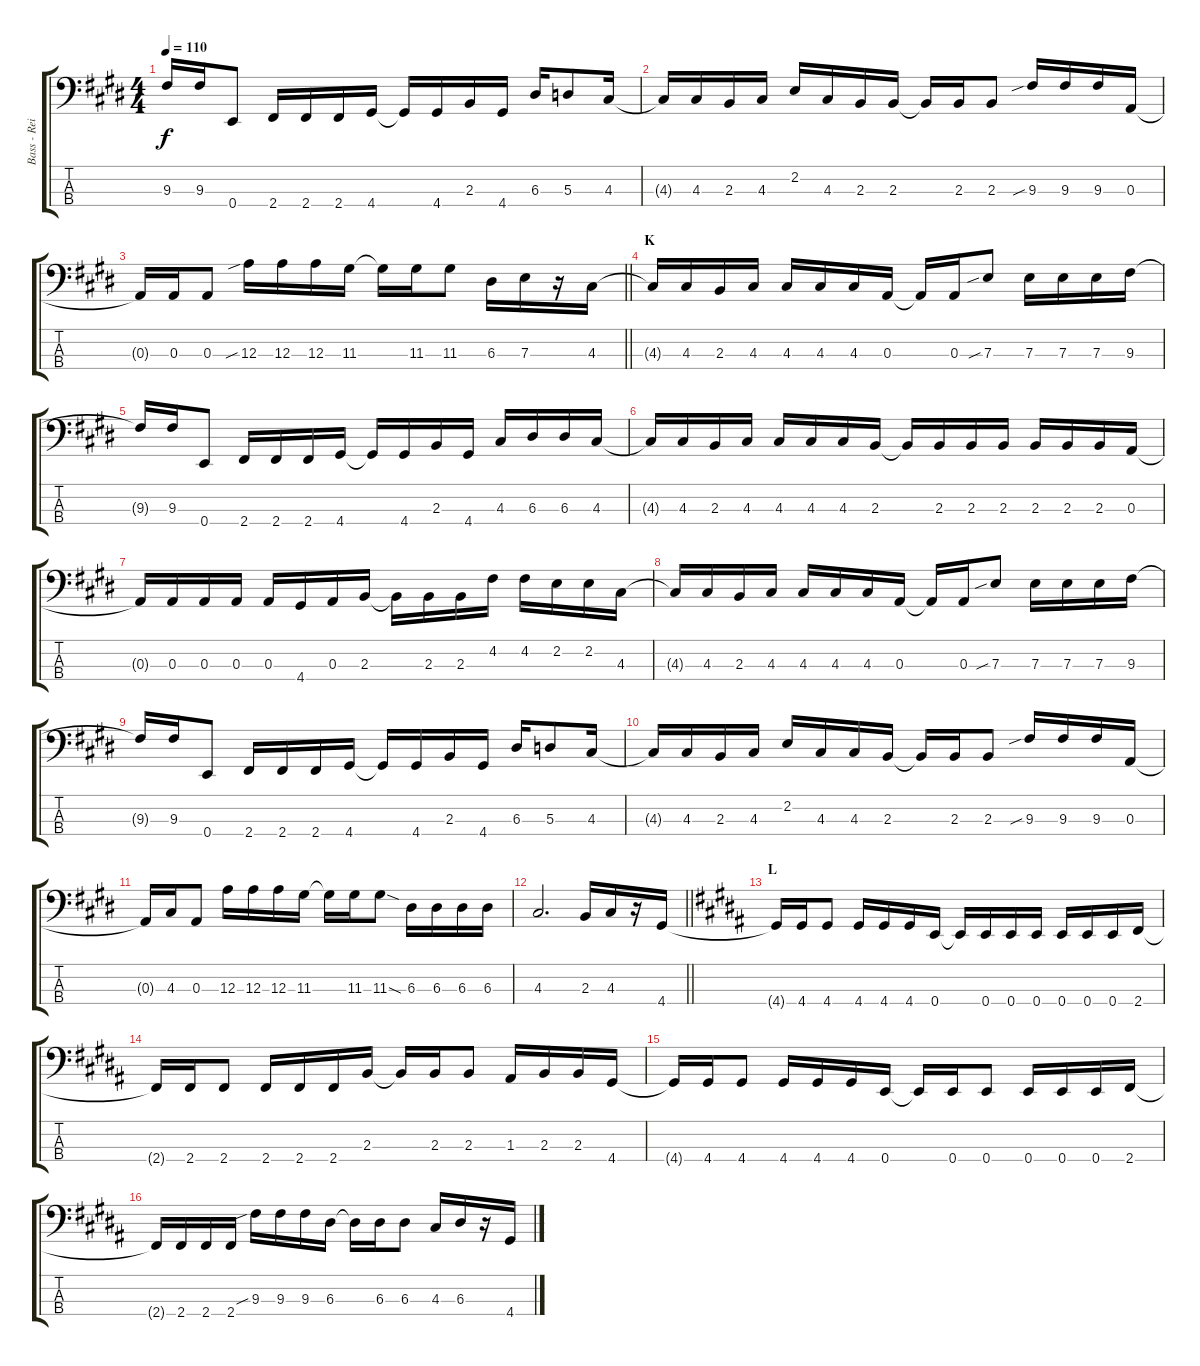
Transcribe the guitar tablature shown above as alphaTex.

\track ("Bass - Reita" "Bass - Rei") {instrument electricbasspick}
\staff {score tabs}
\tuning (G2 D2 A1 E1) {hide}
\ts (4 4)
\tempo 110
\clef f4
\ks e
9.3{t}.16{dy f} 9.3.16 0.4.8 2.4.16 2.4.16 2.4.16 4.4.16 4.4{t}.16 4.4.16 2.3.16 4.4.16 6.3.16 5.3.8 4.3.16 |
4.3{t}.16 4.3.16 2.3.16 4.3.16 2.2.16 4.3.16 2.3.16 2.3.16 2.3{t}.16 2.3.16 2.3.8 9.3{sib}.16 9.3.16 9.3.16 0.3.16 |
\barLineRight lightlight
0.3{t}.16 0.3.16 0.3.8 12.3{sib}.16 12.3.16 12.3.16 11.3.16 11.3{t}.16 11.3.16 11.3.8 6.3.16 7.3.16 r.16 4.3.16 |
\section ("" "K")
4.3{t}.16 4.3.16 2.3.16 4.3.16 4.3.16 4.3.16 4.3.16 0.3.16 0.3{t}.16 0.3.16 7.3{sib}.8 7.3.16 7.3.16 7.3.16 9.3.16 |
9.3{t}.16 9.3.16 0.4.8 2.4.16 2.4.16 2.4.16 4.4.16 4.4{t}.16 4.4.16 2.3.16 4.4.16 4.3.16 6.3.16 6.3.16 4.3.16 |
4.3{t}.16 4.3.16 2.3.16 4.3.16 4.3.16 4.3.16 4.3.16 2.3.16 2.3{t}.16 2.3.16 2.3.16 2.3.16 2.3.16 2.3.16 2.3.16 0.3.16 |
0.3{t}.16 0.3.16 0.3.16 0.3.16 0.3.16 4.4.16 0.3.16 2.3.16 2.3{t}.16 2.3.16 2.3.16 4.2.16 4.2.16 2.2.16 2.2.16 4.3.16 |
4.3{t}.16 4.3.16 2.3.16 4.3.16 4.3.16 4.3.16 4.3.16 0.3.16 0.3{t}.16 0.3.16 7.3{sib}.8 7.3.16 7.3.16 7.3.16 9.3.16 |
9.3{t}.16 9.3.16 0.4.8 2.4.16 2.4.16 2.4.16 4.4.16 4.4{t}.16 4.4.16 2.3.16 4.4.16 6.3.16 5.3.8 4.3.16 |
4.3{t}.16 4.3.16 2.3.16 4.3.16 2.2.16 4.3.16 4.3.16 2.3.16 2.3{t}.16 2.3.16 2.3.8 9.3{sib}.16 9.3.16 9.3.16 0.3.16 |
0.3{t}.16 4.3.16 0.3.8 12.3.16 12.3.16 12.3.16 11.3.16 11.3{t}.16 11.3.16 11.3{sod}.8 6.3.16 6.3.16 6.3.16 6.3.16 |
\barLineRight lightlight
4.3.2{d} 2.3.16 4.3.16 r.16 4.4.16 |
\section ("" "L")
\ks b
4.4{t}.16 4.4.16 4.4.8 4.4.16 4.4.16 4.4.16 0.4.16 0.4{t}.16 0.4.16 0.4.16 0.4.16 0.4.16 0.4.16 0.4.16 2.4.16 |
2.4{t}.16 2.4.16 2.4.8 2.4.16 2.4.16 2.4.16 2.3.16 2.3{t}.16 2.3.16 2.3.8 1.3.16 2.3.16 2.3.16 4.4.16 |
4.4{t}.16 4.4.16 4.4.8 4.4.16 4.4.16 4.4.16 0.4.16 0.4{t}.16 0.4.16 0.4.8 0.4.16 0.4.16 0.4.16 2.4.16 |
2.4{t}.16 2.4.16 2.4.16 2.4.16 9.3{sib}.16 9.3.16 9.3.16 6.3.16 6.3{t}.16 6.3.16 6.3.8 4.3.16 6.3.16 r.16 4.4.16
